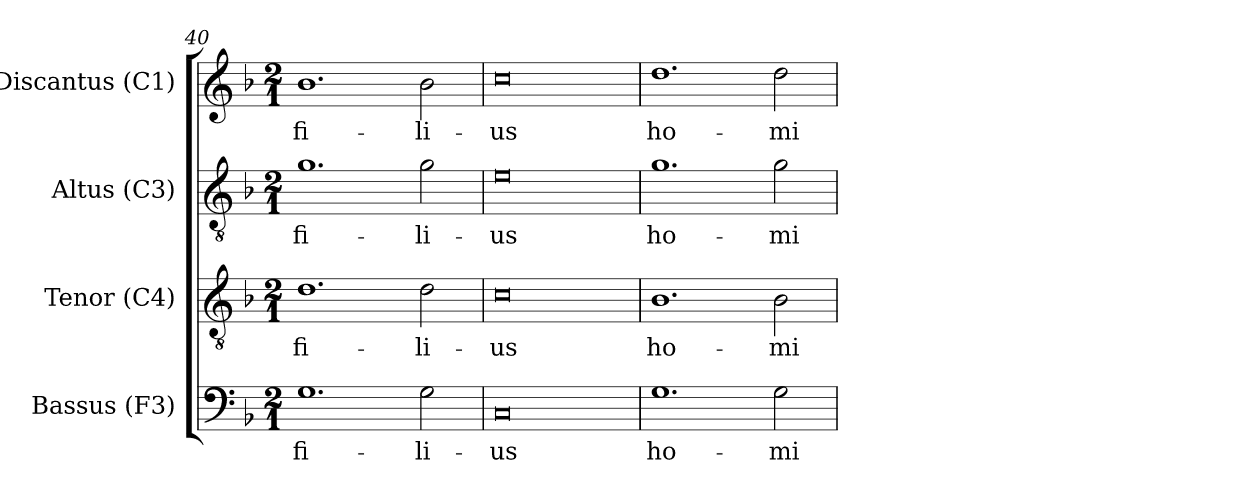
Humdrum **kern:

**kern	**text	**kern	**text	**kern	**text	**kern	**text
*part4	*part4	*part3	*part3	*part2	*part2	*part1	*part1
*staff4	*staff4	*staff3	*staff3	*staff2	*staff2	*staff1	*staff1
*I"Bassus (F3)	*	*I"Tenor (C4)	*	*I"Altus (C3)	*	*I"Discantus (C1)	*
*I'B.	*	*I'T.	*	*I'A.	*	*I'D.	*
*clefF4	*	*clefGv2	*	*clefGv2	*	*clefG2	*
*k[b-]	*	*k[b-]	*	*k[b-]	*	*k[b-]	*
*F:	*	*F:	*	*F:	*	*F:	*
*M2/1	*	*M2/1	*	*M2/1	*	*M2/1	*
=40	=40	=40	=40	=40	=40	=40	=40
!	!LO:LY:b:cj	!	!LO:LY:b:cj	!	!LO:LY:b:cj	!	!LO:LY:b:cj
1.G	fi-	1.d	fi-	1.g	fi-	1.b-	fi-
!	!LO:LY:b:cj	!	!LO:LY:b:cj	!	!LO:LY:b:cj	!	!LO:LY:b:cj
2G\	-li-	2d\	-li-	2g\	-li-	2b-\	-li-
=41	=41	=41	=41	=41	=41	=41	=41
!	!LO:LY:b:rj	!	!LO:LY:b:rj	!	!LO:LY:b:rj	!	!LO:LY:b:rj
0C	-us	0c	-us	0e	-us	0cc	-us
=42	=42	=42	=42	=42	=42	=42	=42
!	!LO:LY:b:cj	!	!LO:LY:b:cj	!	!LO:LY:b:cj	!	!LO:LY:b:cj
1.G	ho-	1.B-	ho-	1.g	ho-	1.dd	ho-
!	!LO:LY:b:cj	!	!LO:LY:b:cj	!	!LO:LY:b:cj	!	!LO:LY:b:cj
2G\	-mi-	2B-\	-mi-	2g\	-mi-	2dd\	-mi-
=	=	=	=	=	=	=	=
*-	*-	*-	*-	*-	*-	*-	*-
